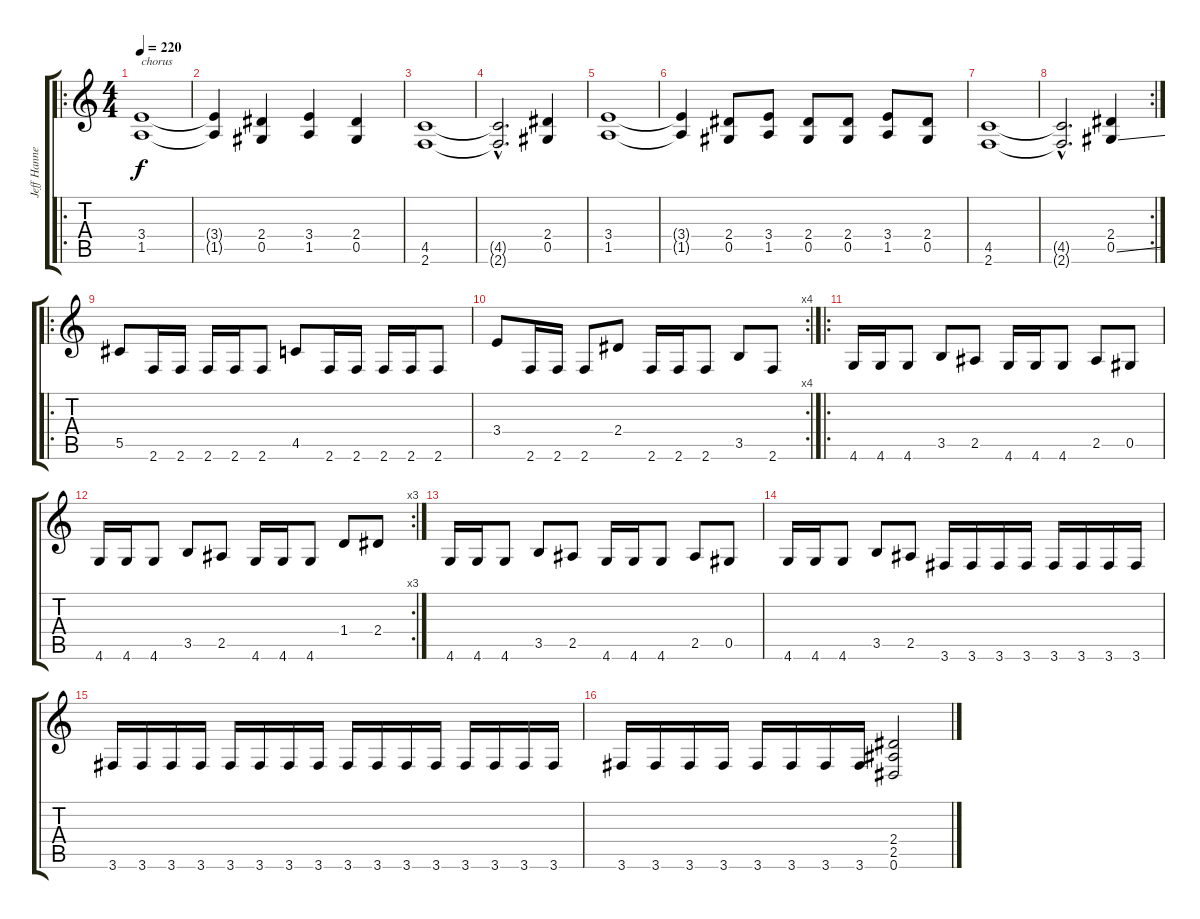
\track ("Jeff Hanneman" "Jeff Hanne") {instrument distortionguitar}
\staff {score tabs}
\tuning (Eb4 Bb3 Gb3 Db3 Ab2 Eb2) {hide}
\ro
\ts (4 4)
\tempo 220
\clef g2
\ks c
(3.4 1.5).1{txt "chorus" dy f} |
(3.4{t} 1.5{t}).4 (2.4 0.5).4 (3.4 1.5).4 (2.4 0.5).4 |
(4.5 2.6).1 |
(4.5{hac t} 2.6{hac t}).2{d} (2.4 0.5).4 |
(3.4 1.5).1 |
(3.4{t} 1.5{t}).4 (2.4 0.5).8 (3.4 1.5).8 (2.4 0.5).8 (2.4 0.5).8 (3.4 1.5).8 (2.4 0.5).8 |
(4.5 2.6).1 |
\rc 2
(4.5{hac t} 2.6{hac t}).2{d} (2.4 0.5{ss}).4 |
\ro
5.5.8 2.6.16 2.6.16 2.6.16 2.6.16 2.6.8 4.5.8 2.6.16 2.6.16 2.6.16 2.6.16 2.6.8 |
\rc 4
3.4.8 2.6.16 2.6.16 2.6.8 2.4.8 2.6.16 2.6.16 2.6.8 3.5.8 2.6.8 |
\ro
4.6.16 4.6.16 4.6.8 3.5.8 2.5.8 4.6.16 4.6.16 4.6.8 2.5.8 0.5.8 |
\rc 3
4.6.16 4.6.16 4.6.8 3.5.8 2.5.8 4.6.16 4.6.16 4.6.8 1.4.8 2.4.8 |
4.6.16 4.6.16 4.6.8 3.5.8 2.5.8 4.6.16 4.6.16 4.6.8 2.5.8 0.5.8 |
4.6.16 4.6.16 4.6.8 3.5.8 2.5.8 3.6.16 3.6.16 3.6.16 3.6.16 3.6.16 3.6.16 3.6.16 3.6.16 |
3.6.16 3.6.16 3.6.16 3.6.16 3.6.16 3.6.16 3.6.16 3.6.16 3.6.16 3.6.16 3.6.16 3.6.16 3.6.16 3.6.16 3.6.16 3.6.16 |
3.6.16 3.6.16 3.6.16 3.6.16 3.6.16 3.6.16 3.6.16 3.6.16 (2.4 2.5 0.6).2
